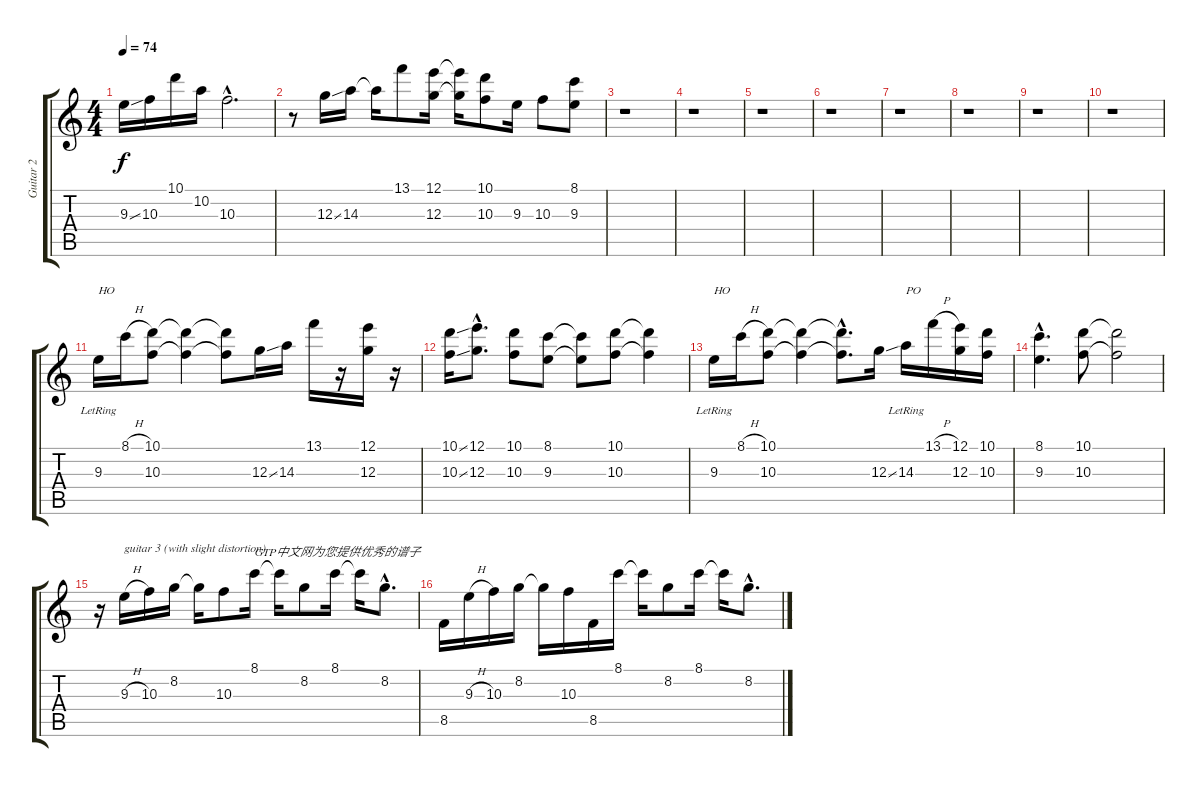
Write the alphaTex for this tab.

\track ("Guitar 2" "Guitar 2") {instrument electricguitarclean}
\staff {score tabs}
\tuning (E4 B3 G3 D3 A2 E2) {hide}
\ts (4 4)
\tempo 74
\clef g2
\ks c
9.3{ss}.16{dy f} 10.3.16 10.1.16 10.2.16 10.3{hac}.2{d} |
r.8 12.3{ss}.16 14.3.16 14.3{t}.16 13.1.8 (12.1 12.3).16 (12.1{t} 12.3{t}).16 (10.1 10.3).8 9.3.16 10.3.8 (8.1 9.3).8 |
r.1 |
r.1 |
r.1 |
r.1 |
r.1 |
r.1 |
r.1 |
r.1 |
9.3{lr}.16{txt "HO"} 8.1{h}.16 (10.1 10.3).8 (10.1{t} 10.3{t}).4 (10.1{t} 10.3{t}).8 12.3{ss}.16 14.3.16 13.1.16 r.16 (12.1 12.3).16 r.16 |
(10.1{ss} 10.3{ss}).16 (12.1{hac} 12.3{hac}).8{d} (10.1 10.3).8 (8.1 9.3).8 (8.1{t} 9.3{t}).8 (10.1 10.3).8 (10.1{t} 10.3{t}).4 |
9.3{lr}.16{txt "HO"} 8.1{h}.16 (10.1 10.3).8 (10.1{t} 10.3{t}).4 (10.1{hac t} 10.3{hac t}).8{d} 12.3{ss}.16 14.3{lr}.16{txt "PO"} 13.1{h}.16 (12.1 12.3).16 (10.1 10.3).16 |
(8.1{hac} 9.3{hac}).4{d} (10.1 10.3).8 (10.1{t} 10.3{t}).2 |
r.16 9.3{h}.16{txt "guitar 3 (with slight distortion)" instrument electricguitarclean} 10.3.16 8.2.16 8.2{t}.16 10.3.8 8.1.16{txt "GTP中文网为您提供优秀的谱子"} 8.1{t}.16 8.2.8 8.1.16 8.1{t}.16 8.2{hac}.8{d} |
8.5.16 9.3{h}.16 10.3.16 8.2.16 8.2{t}.16 10.3.16 8.5.16 8.1.16 8.1{t}.16 8.2.8 8.1.16 8.1{t}.16 8.2{hac}.8{d}
